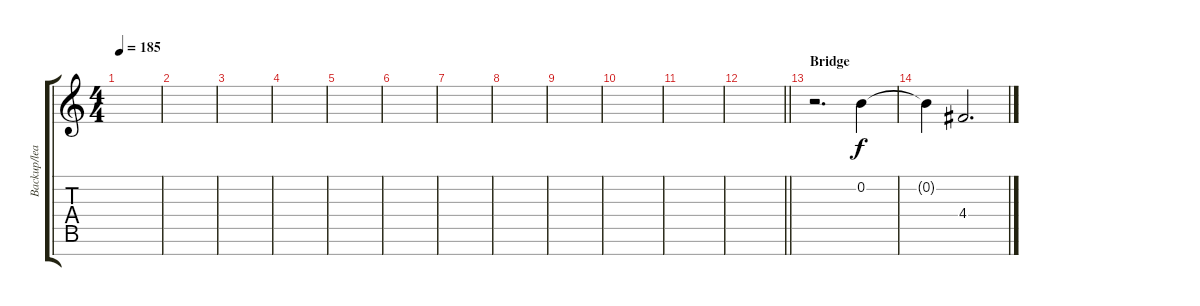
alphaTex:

\track ("Backup/lead guitar" "Backup/lea") {instrument distortionguitar}
\staff {score tabs}
\tuning (E4 B3 G3 D3 A2 E2 B1) {hide}
\ts (4 4)
\tempo 185
\clef g2
\ks c
|
|
|
|
|
|
|
|
|
|
|
\barLineRight lightlight
|
\section ("" "Bridge")
r.2{d} 0.2.4 |
0.2{t}.4 4.4.2{d}
